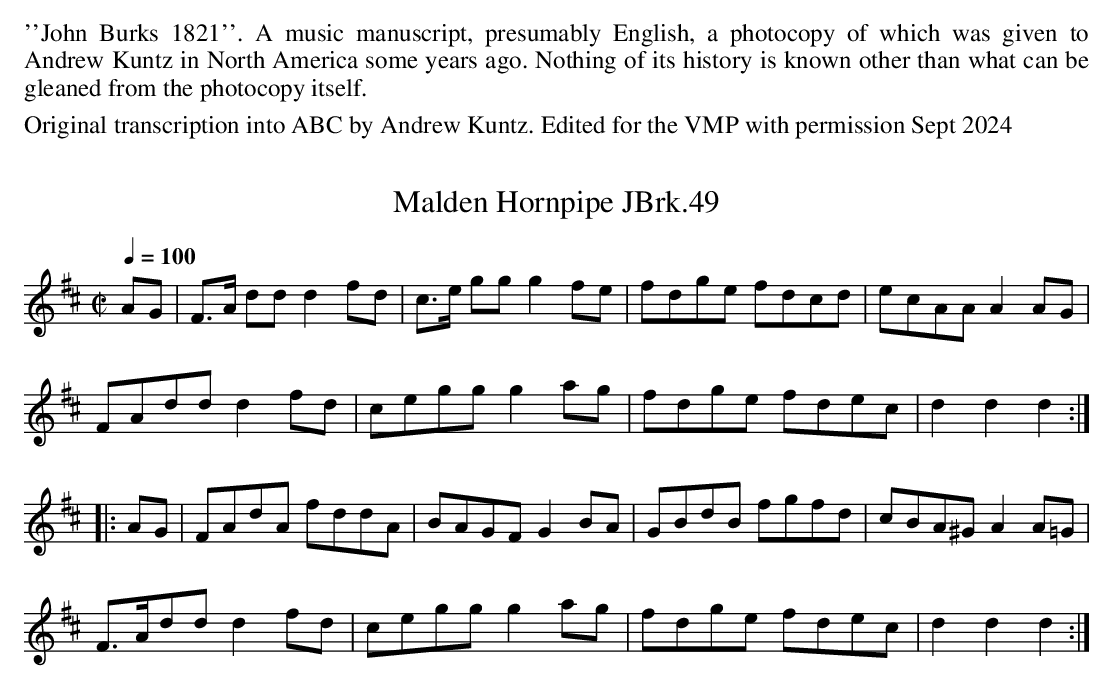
X:1
T:Malden Hornpipe JBrk.49
Q:1/2=90
M:C|
L:1/8
Q:1/4=100
K:D
AG|F>A dd d2fd|c>e ggg2fe|fdge fdcd|ecAA A2AG|
FAdd d2fd|ceggg2ag|fdge fdec|d2d2d2:|
|:AG|FAdA fddA|BAGF    G2BA|GBdB fgfd|cBA^G A2A=G|
F>Add d2fd|ceggg2ag|fdge fdec|d2d2d2:|
